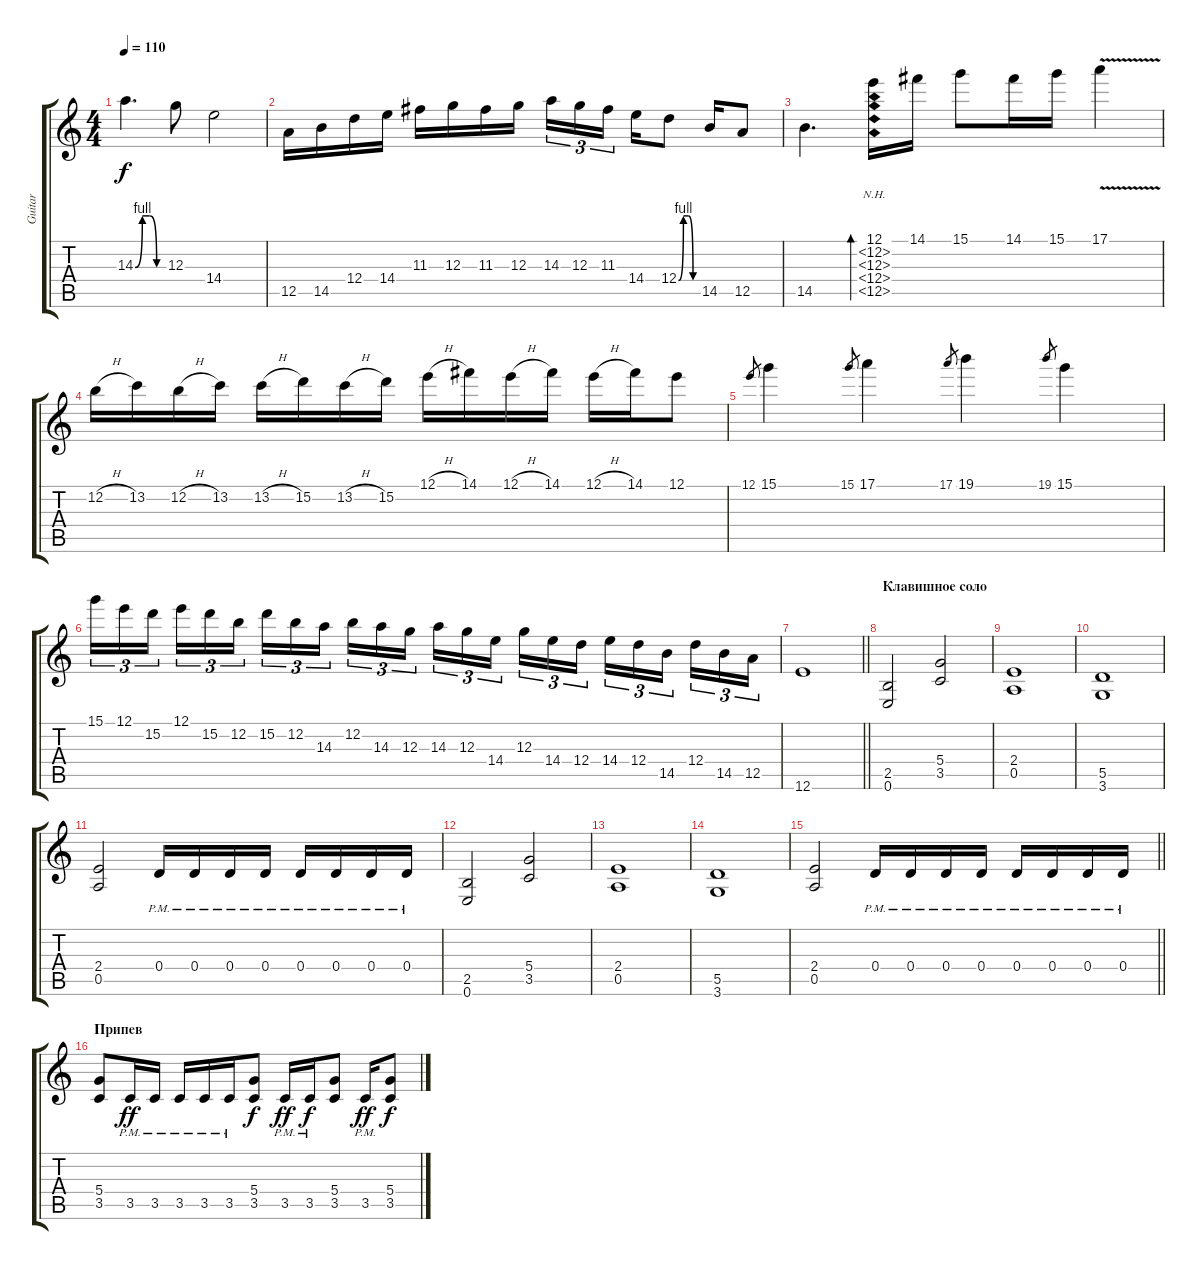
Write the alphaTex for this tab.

\track ("Guitar" "Guitar") {instrument distortionguitar}
\staff {score tabs}
\tuning (E4 B3 G3 D3 A2 E2) {hide}
\ts (4 4)
\tempo 110
\clef g2
\ks c
14.3{be (custom 0 0 15 4 30 4 45 0 60 0)}.4{d dy f} 12.3.8 14.4.2 |
12.5.16 14.5.16 12.4.16 14.4.16 11.3.16 12.3.16 11.3.16 12.3.16 14.3.16{tu (3 2)} 12.3.16{tu (3 2)} 11.3.16{tu (3 2) beam splitsecondary} 14.4.16 12.4{be (custom 0 0 15 4 30 4 45 0 60 0)}.8 14.5.16 12.5.8 |
14.5.4{d} (12.1 12.2{nh} 12.3{nh} 12.4{nh} 12.5{nh}).16{bd 30} 14.1.16 15.1.8 14.1.16 15.1.16 17.1{v}.4 |
12.2{h}.16 13.2.16 12.2{h}.16 13.2.16 13.2{h}.16 15.2.16 13.2{h}.16 15.2.16 12.1{h}.16 14.1.16 12.1{h}.16 14.1.16 12.1{h}.16 14.1.16 12.1.8 |
12.1.8{gr} 15.1.4 15.1.8{gr} 17.1.4 17.1.8{gr} 19.1.4 19.1.8{gr} 15.1.4 |
15.1.16{tu (3 2)} 12.1.16{tu (3 2)} 15.2.16{tu (3 2) beam splitsecondary} 12.1.16{tu (3 2)} 15.2.16{tu (3 2)} 12.2.16{tu (3 2)} 15.2.16{tu (3 2)} 12.2.16{tu (3 2)} 14.3.16{tu (3 2) beam splitsecondary} 12.2.16{tu (3 2)} 14.3.16{tu (3 2)} 12.3.16{tu (3 2)} 14.3.16{tu (3 2)} 12.3.16{tu (3 2)} 14.4.16{tu (3 2) beam splitsecondary} 12.3.16{tu (3 2)} 14.4.16{tu (3 2)} 12.4.16{tu (3 2)} 14.4.16{tu (3 2)} 12.4.16{tu (3 2)} 14.5.16{tu (3 2) beam splitsecondary} 12.4.16{tu (3 2)} 14.5.16{tu (3 2)} 12.5.16{tu (3 2)} |
\barLineRight lightlight
12.6.1 |
\section ("" "Клавишное соло")
(2.5 0.6).2 (5.4 3.5).2 |
(2.4 0.5).1 |
(5.5 3.6).1 |
(2.4 0.5).2 0.4{pm}.16 0.4{pm}.16 0.4{pm}.16 0.4{pm}.16 0.4{pm}.16 0.4{pm}.16 0.4{pm}.16 0.4{pm}.16 |
(2.5 0.6).2 (5.4 3.5).2 |
(2.4 0.5).1 |
(5.5 3.6).1 |
\barLineRight lightlight
(2.4 0.5).2 0.4{pm}.16 0.4{pm}.16 0.4{pm}.16 0.4{pm}.16 0.4{pm}.16 0.4{pm}.16 0.4{pm}.16 0.4{pm}.16 |
\section ("" "Припев")
(5.4 3.5).8 3.5{pm}.16{dy ff} 3.5{pm}.16 3.5{pm}.16 3.5{pm}.16 3.5{pm}.16 (5.4 3.5).8{dy f} 3.5{pm}.16{dy ff} 3.5{pm}.16{dy f} (5.4 3.5).8 3.5{pm}.16{dy ff} (5.4 3.5).8{dy f}
